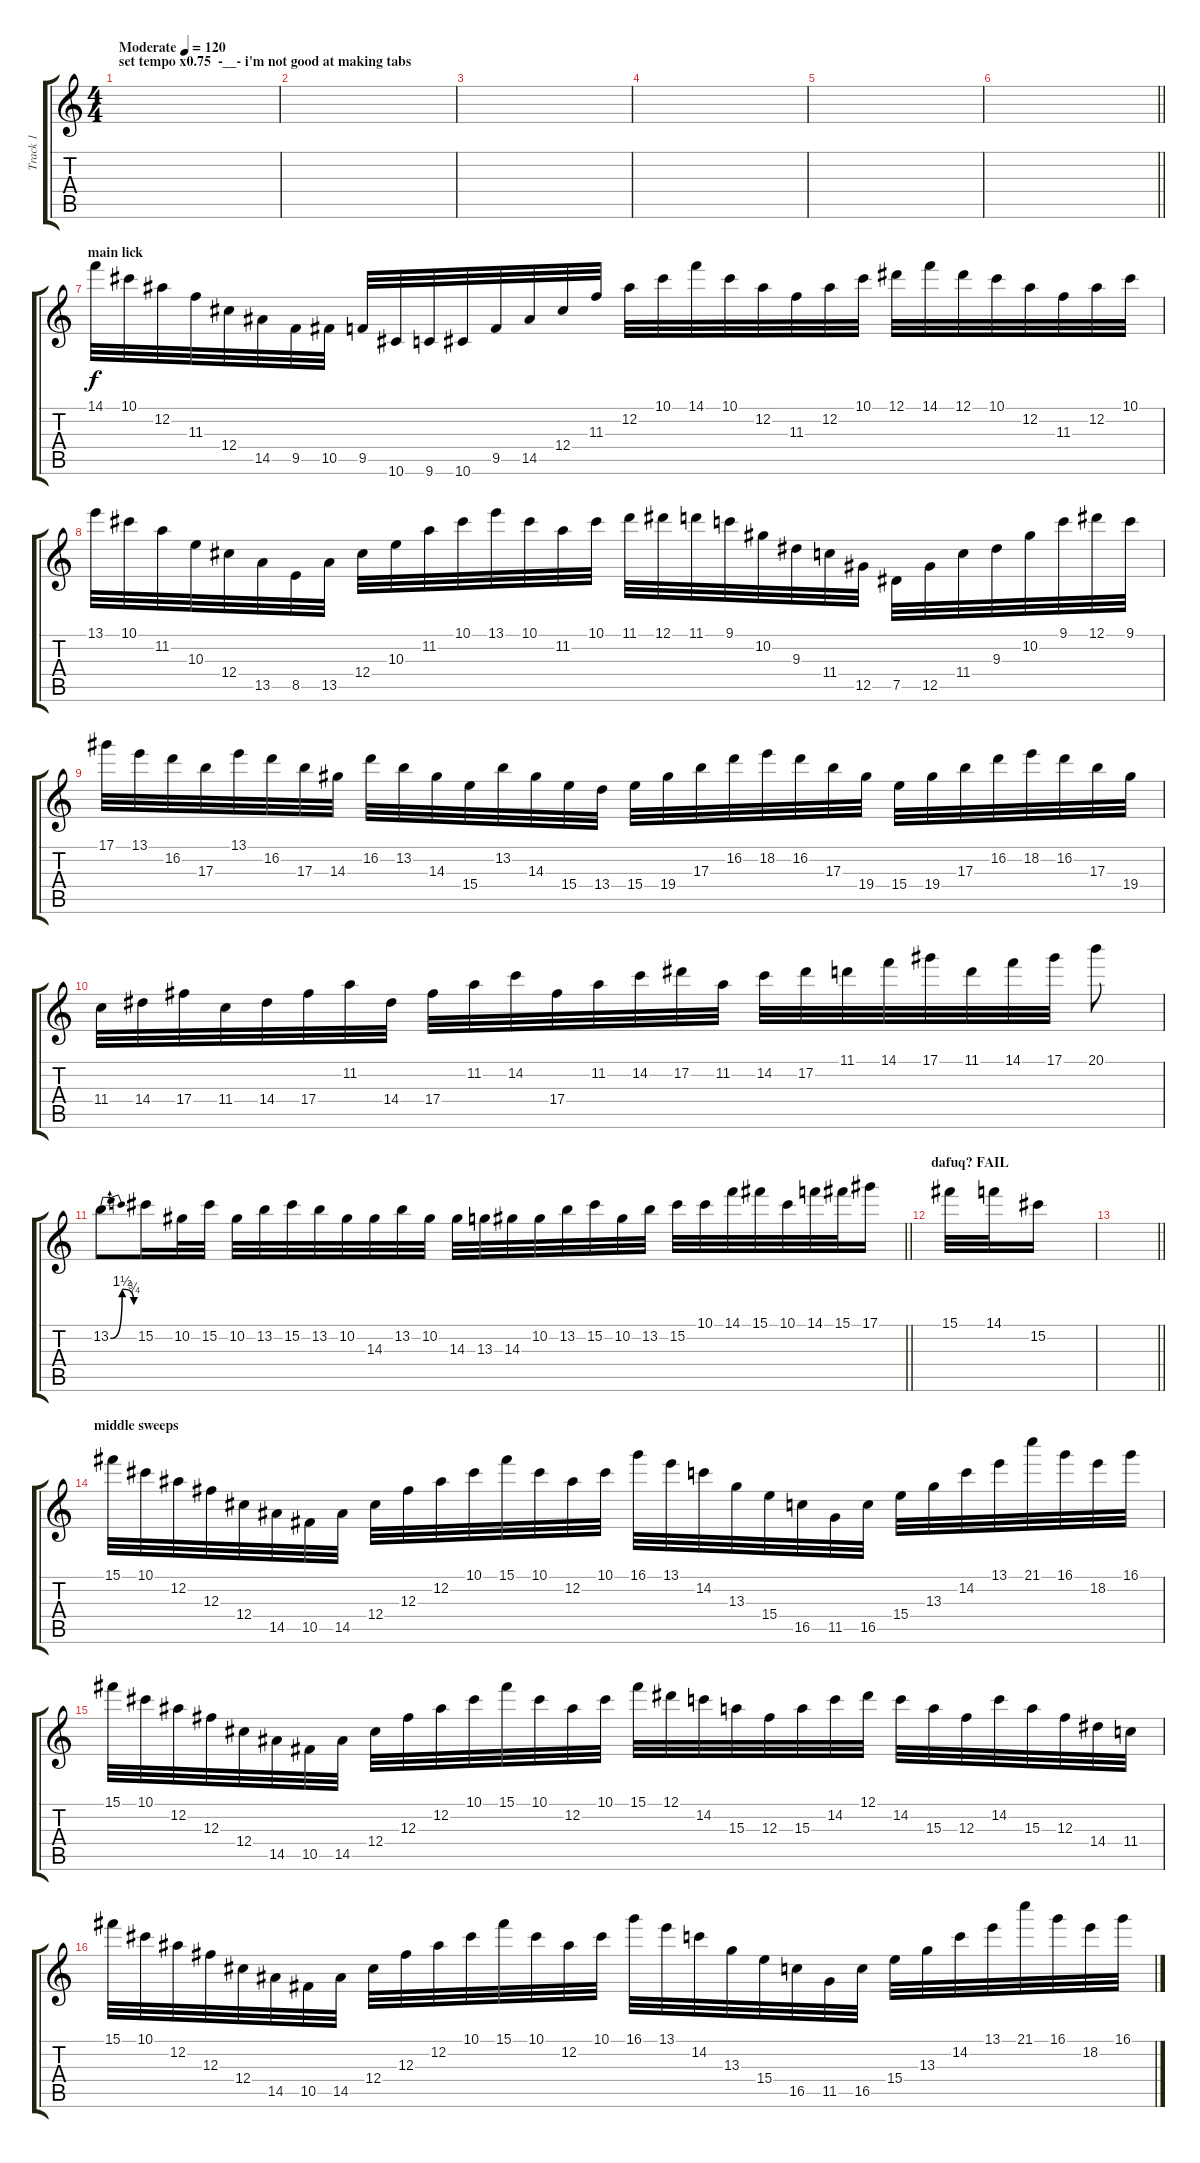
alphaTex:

\track ("Track 1" "Track 1") {instrument distortionguitar}
\staff {score tabs}
\tuning (Eb4 Bb3 Gb3 Db3 Ab2 Eb2) {hide}
\ts (4 4)
\section ("" "set tempo x0.75  -__- i'm not good at making tabs")
\tempo (120 "Moderate")
\clef g2
\ks c
|
|
|
|
|
\barLineRight lightlight
|
\section ("" "main lick")
14.1.32 10.1.32 12.2.32 11.3.32 12.4.32 14.5.32 9.5.32 10.5.32 9.5.32 10.6.32 9.6.32 10.6.32 9.5.32 14.5.32 12.4.32 11.3.32 12.2.32 10.1.32 14.1.32 10.1.32 12.2.32 11.3.32 12.2.32 10.1.32 12.1.32 14.1.32 12.1.32 10.1.32 12.2.32 11.3.32 12.2.32 10.1.32 |
13.1.32 10.1.32 11.2.32 10.3.32 12.4.32 13.5.32 8.5.32 13.5.32 12.4.32 10.3.32 11.2.32 10.1.32 13.1.32 10.1.32 11.2.32 10.1.32 11.1.32 12.1.32 11.1.32 9.1.32 10.2.32 9.3.32 11.4.32 12.5.32 7.5.32 12.5.32 11.4.32 9.3.32 10.2.32 9.1.32 12.1.32 9.1.32 |
17.1.32 13.1.32 16.2.32 17.3.32 13.1.32 16.2.32 17.3.32 14.3.32 16.2.32 13.2.32 14.3.32 15.4.32 13.2.32 14.3.32 15.4.32 13.4.32 15.4.32 19.4.32 17.3.32 16.2.32 18.2.32 16.2.32 17.3.32 19.4.32 15.4.32 19.4.32 17.3.32 16.2.32 18.2.32 16.2.32 17.3.32 19.4.32 |
11.4.32 14.4.32 17.4.32 11.4.32 14.4.32 17.4.32 11.2.32 14.4.32 17.4.32 11.2.32 14.2.32 17.4.32 11.2.32 14.2.32 17.2.32 11.2.32 14.2.32 17.2.32 11.1.32 14.1.32 17.1.32 11.1.32 14.1.32 17.1.32 20.1.8 |
\barLineRight lightlight
13.2{be (bendrelease 0 0 28 6 28 6 60 3)}.8 15.2.16 10.2.32 15.2.32 10.2.32 13.2.32 15.2.32 13.2.32 10.2.32 14.3.32 13.2.32 10.2.32 14.3.32 13.3.32 14.3.32 10.2.32 13.2.32 15.2.32 10.2.32 13.2.32 15.2.32 10.1.32 14.1.32 15.1.32 10.1.32 14.1.32 15.1.32 17.1.16 |
\section ("" "dafuq? FAIL")
15.1.32 14.1.32 15.2.16 |
\barLineRight lightlight
|
\section ("" "middle sweeps")
15.1.32 10.1.32 12.2.32 12.3.32 12.4.32 14.5.32 10.5.32 14.5.32 12.4.32 12.3.32 12.2.32 10.1.32 15.1.32 10.1.32 12.2.32 10.1.32 16.1.32 13.1.32 14.2.32 13.3.32 15.4.32 16.5.32 11.5.32 16.5.32 15.4.32 13.3.32 14.2.32 13.1.32 21.1.32 16.1.32 18.2.32 16.1.32 |
15.1.32 10.1.32 12.2.32 12.3.32 12.4.32 14.5.32 10.5.32 14.5.32 12.4.32 12.3.32 12.2.32 10.1.32 15.1.32 10.1.32 12.2.32 10.1.32 15.1.32 12.1.32 14.2.32 15.3.32 12.3.32 15.3.32 14.2.32 12.1.32 14.2.32 15.3.32 12.3.32 14.2.32 15.3.32 12.3.32 14.4.32 11.4.32 |
15.1.32 10.1.32 12.2.32 12.3.32 12.4.32 14.5.32 10.5.32 14.5.32 12.4.32 12.3.32 12.2.32 10.1.32 15.1.32 10.1.32 12.2.32 10.1.32 16.1.32 13.1.32 14.2.32 13.3.32 15.4.32 16.5.32 11.5.32 16.5.32 15.4.32 13.3.32 14.2.32 13.1.32 21.1.32 16.1.32 18.2.32 16.1.32
